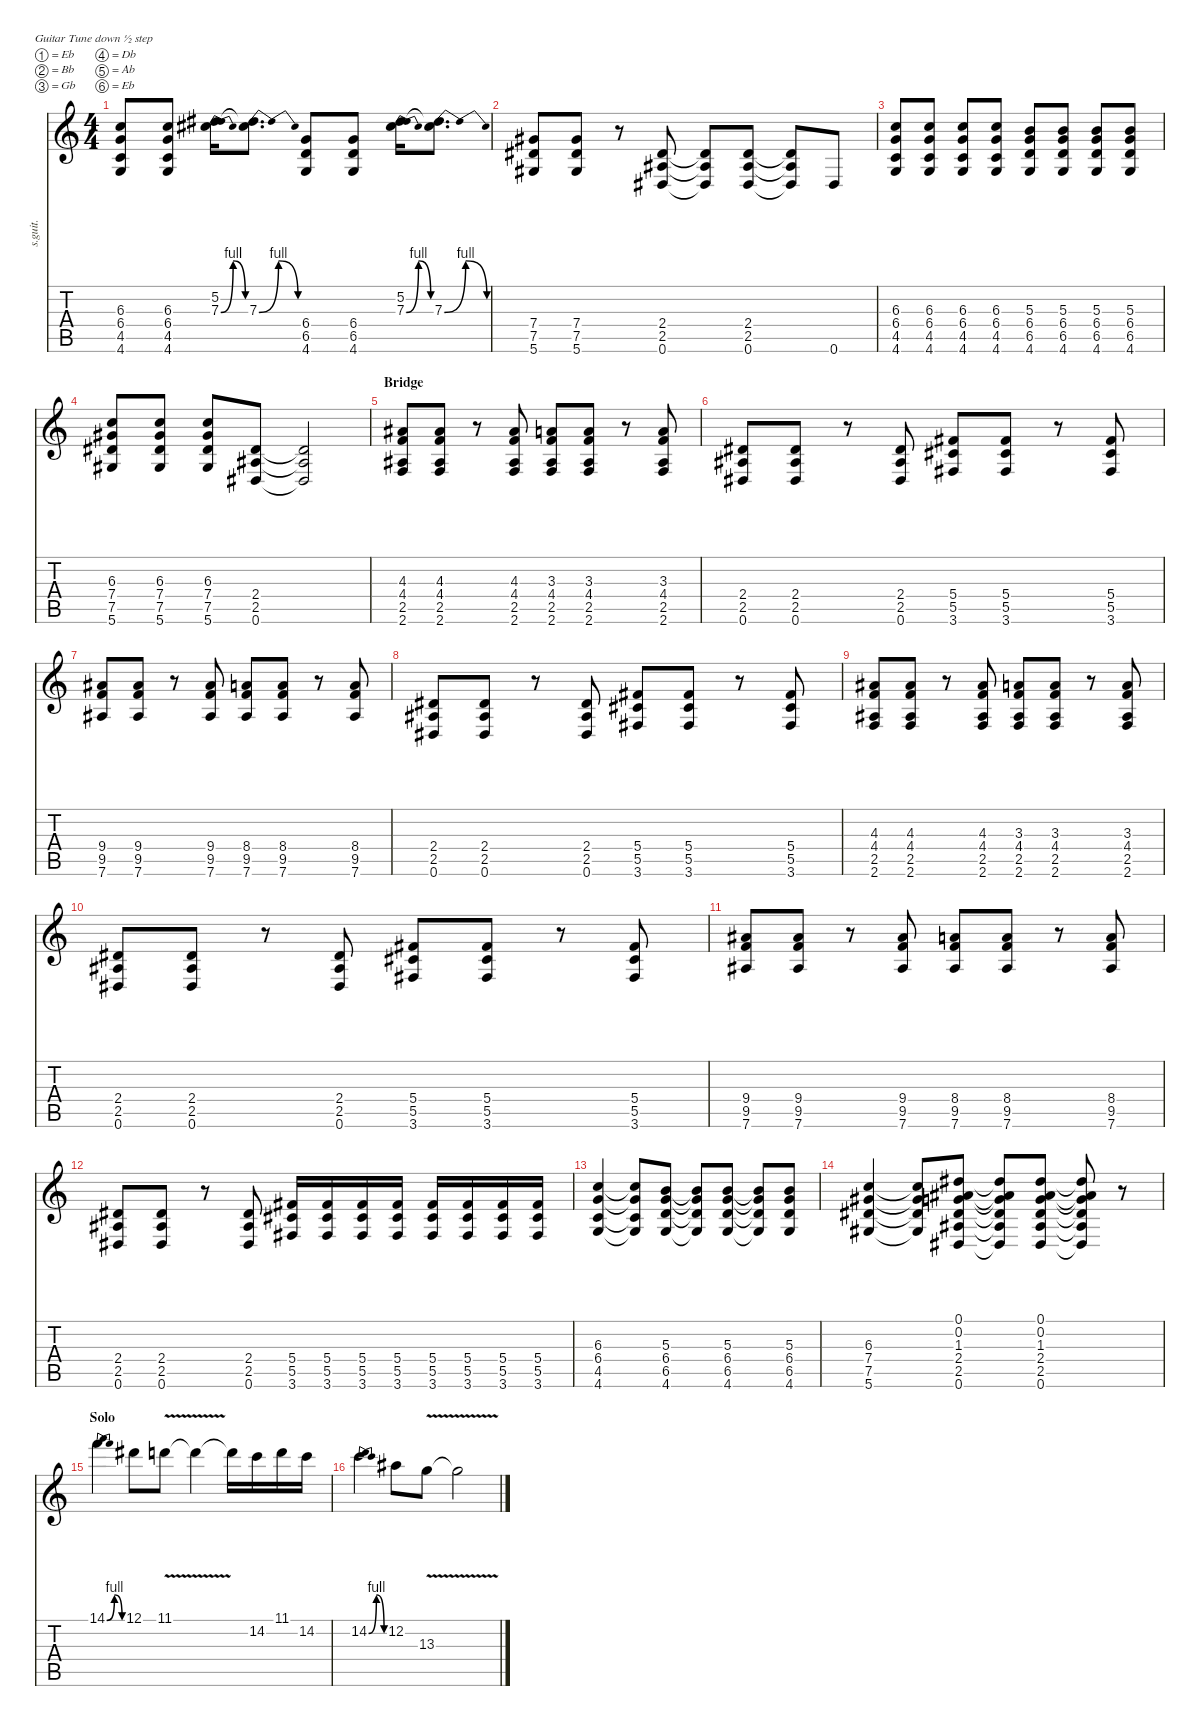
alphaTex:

\defaultSystemsLayout 4
\hideDynamics
\bracketExtendMode nobrackets
\track ("Lead Guitar (Rivers Cuomo)" "s.guit.") {instrument distortionguitar}
\staff {score tabs}
\tuning (Eb4 Bb3 Gb3 Db3 Ab2 Eb2)
\ts (4 4)
\tempo (76 hide)
\clef g2
\ks c
(6.3 6.4 4.5 4.6).8{lyrics (0 "") lyrics (1 "") lyrics (2 "") lyrics (3 "") lyrics (4 "") lyrics (5 "") lyrics (6 "") lyrics (7 "") lyrics (8 "") lyrics (9 "") dy f} (6.3 6.4 4.5 4.6).8{lyrics (0 "") lyrics (1 "") lyrics (2 "") lyrics (3 "") lyrics (4 "") lyrics (5 "") lyrics (6 "") lyrics (7 "") lyrics (8 "") lyrics (9 "")} (5.2{acc #} 7.3{be (bendrelease 0 0 30 4 30 4 60 0) acc #}).16{lyrics (0 "") lyrics (1 "") lyrics (2 "") lyrics (3 "") lyrics (4 "") lyrics (5 "") lyrics (6 "") lyrics (7 "") lyrics (8 "") lyrics (9 "")} (5.2{t acc #} 7.3{be (bendrelease 0 0 30 4 30 4 60 0) acc #}).8{d lyrics (0 "") lyrics (1 "") lyrics (2 "") lyrics (3 "") lyrics (4 "") lyrics (5 "") lyrics (6 "") lyrics (7 "") lyrics (8 "") lyrics (9 "")} (6.4 6.5 4.6).8{lyrics (0 "") lyrics (1 "") lyrics (2 "") lyrics (3 "") lyrics (4 "") lyrics (5 "") lyrics (6 "") lyrics (7 "") lyrics (8 "") lyrics (9 "")} (6.4 6.5 4.6).8{lyrics (0 "") lyrics (1 "") lyrics (2 "") lyrics (3 "") lyrics (4 "") lyrics (5 "") lyrics (6 "") lyrics (7 "") lyrics (8 "") lyrics (9 "")} (5.2{acc #} 7.3{be (bendrelease 0 0 30 4 30 4 60 0) acc #}).16{lyrics (0 "") lyrics (1 "") lyrics (2 "") lyrics (3 "") lyrics (4 "") lyrics (5 "") lyrics (6 "") lyrics (7 "") lyrics (8 "") lyrics (9 "")} (5.2{t acc #} 7.3{be (bendrelease 0 0 30 4 30 4 60 0) acc #}).8{d lyrics (0 "") lyrics (1 "") lyrics (2 "") lyrics (3 "") lyrics (4 "") lyrics (5 "") lyrics (6 "") lyrics (7 "") lyrics (8 "") lyrics (9 "")} |
(7.4{acc #} 7.5{acc #} 5.6{acc #}).8{lyrics (0 "") lyrics (1 "") lyrics (2 "") lyrics (3 "") lyrics (4 "") lyrics (5 "") lyrics (6 "") lyrics (7 "") lyrics (8 "") lyrics (9 "")} (7.4{acc #} 7.5{acc #} 5.6{acc #}).8{lyrics (0 "") lyrics (1 "") lyrics (2 "") lyrics (3 "") lyrics (4 "") lyrics (5 "") lyrics (6 "") lyrics (7 "") lyrics (8 "") lyrics (9 "")} r.8 (2.4{acc #} 2.5{acc #} 0.6{acc #}).8{lyrics (0 "") lyrics (1 "") lyrics (2 "") lyrics (3 "") lyrics (4 "") lyrics (5 "") lyrics (6 "") lyrics (7 "") lyrics (8 "") lyrics (9 "")} (2.4{t acc #} 2.5{t acc #} 0.6{t acc #}).8{lyrics (0 "") lyrics (1 "") lyrics (2 "") lyrics (3 "") lyrics (4 "") lyrics (5 "") lyrics (6 "") lyrics (7 "") lyrics (8 "") lyrics (9 "")} (2.4{acc #} 2.5{acc #} 0.6{acc #}).8{lyrics (0 "") lyrics (1 "") lyrics (2 "") lyrics (3 "") lyrics (4 "") lyrics (5 "") lyrics (6 "") lyrics (7 "") lyrics (8 "") lyrics (9 "")} (2.4{t acc #} 2.5{t acc #} 0.6{t acc #}).8{lyrics (0 "") lyrics (1 "") lyrics (2 "") lyrics (3 "") lyrics (4 "") lyrics (5 "") lyrics (6 "") lyrics (7 "") lyrics (8 "") lyrics (9 "")} 0.6{acc #}.8{lyrics (0 "") lyrics (1 "") lyrics (2 "") lyrics (3 "") lyrics (4 "") lyrics (5 "") lyrics (6 "") lyrics (7 "") lyrics (8 "") lyrics (9 "")} |
(6.3 6.4 4.5 4.6).8{lyrics (0 "") lyrics (1 "") lyrics (2 "") lyrics (3 "") lyrics (4 "") lyrics (5 "") lyrics (6 "") lyrics (7 "") lyrics (8 "") lyrics (9 "")} (6.3 6.4 4.5 4.6).8{lyrics (0 "") lyrics (1 "") lyrics (2 "") lyrics (3 "") lyrics (4 "") lyrics (5 "") lyrics (6 "") lyrics (7 "") lyrics (8 "") lyrics (9 "")} (6.3 6.4 4.5 4.6).8{lyrics (0 "") lyrics (1 "") lyrics (2 "") lyrics (3 "") lyrics (4 "") lyrics (5 "") lyrics (6 "") lyrics (7 "") lyrics (8 "") lyrics (9 "")} (6.3 6.4 4.5 4.6).8{lyrics (0 "") lyrics (1 "") lyrics (2 "") lyrics (3 "") lyrics (4 "") lyrics (5 "") lyrics (6 "") lyrics (7 "") lyrics (8 "") lyrics (9 "")} (5.3 6.4 6.5 4.6).8{lyrics (0 "") lyrics (1 "") lyrics (2 "") lyrics (3 "") lyrics (4 "") lyrics (5 "") lyrics (6 "") lyrics (7 "") lyrics (8 "") lyrics (9 "")} (5.3 6.4 6.5 4.6).8{lyrics (0 "") lyrics (1 "") lyrics (2 "") lyrics (3 "") lyrics (4 "") lyrics (5 "") lyrics (6 "") lyrics (7 "") lyrics (8 "") lyrics (9 "")} (5.3 6.4 6.5 4.6).8{lyrics (0 "") lyrics (1 "") lyrics (2 "") lyrics (3 "") lyrics (4 "") lyrics (5 "") lyrics (6 "") lyrics (7 "") lyrics (8 "") lyrics (9 "")} (5.3 6.4 6.5 4.6).8{lyrics (0 "") lyrics (1 "") lyrics (2 "") lyrics (3 "") lyrics (4 "") lyrics (5 "") lyrics (6 "") lyrics (7 "") lyrics (8 "") lyrics (9 "")} |
(6.3 7.4{acc #} 7.5{acc #} 5.6{acc #}).8{lyrics (0 "") lyrics (1 "") lyrics (2 "") lyrics (3 "") lyrics (4 "") lyrics (5 "") lyrics (6 "") lyrics (7 "") lyrics (8 "") lyrics (9 "")} (6.3 7.4{acc #} 7.5{acc #} 5.6{acc #}).8{lyrics (0 "") lyrics (1 "") lyrics (2 "") lyrics (3 "") lyrics (4 "") lyrics (5 "") lyrics (6 "") lyrics (7 "") lyrics (8 "") lyrics (9 "")} (6.3 7.4{acc #} 7.5{acc #} 5.6{acc #}).8{lyrics (0 "") lyrics (1 "") lyrics (2 "") lyrics (3 "") lyrics (4 "") lyrics (5 "") lyrics (6 "") lyrics (7 "") lyrics (8 "") lyrics (9 "")} (2.4{acc #} 2.5{acc #} 0.6{acc #}).8{lyrics (0 "") lyrics (1 "") lyrics (2 "") lyrics (3 "") lyrics (4 "") lyrics (5 "") lyrics (6 "") lyrics (7 "") lyrics (8 "") lyrics (9 "")} (2.4{t acc #} 2.5{t acc #} 0.6{t acc #}).2{lyrics (0 "") lyrics (1 "") lyrics (2 "") lyrics (3 "") lyrics (4 "") lyrics (5 "") lyrics (6 "") lyrics (7 "") lyrics (8 "") lyrics (9 "")} |
\section ("" "Bridge")
(4.3{acc #} 4.4 2.5{acc #} 2.6).8{lyrics (0 "") lyrics (1 "") lyrics (2 "") lyrics (3 "") lyrics (4 "") lyrics (5 "") lyrics (6 "") lyrics (7 "") lyrics (8 "") lyrics (9 "")} (4.3{acc #} 4.4 2.5{acc #} 2.6).8{lyrics (0 "") lyrics (1 "") lyrics (2 "") lyrics (3 "") lyrics (4 "") lyrics (5 "") lyrics (6 "") lyrics (7 "") lyrics (8 "") lyrics (9 "")} r.8 (4.3{acc #} 4.4 2.5{acc #} 2.6).8{lyrics (0 "") lyrics (1 "") lyrics (2 "") lyrics (3 "") lyrics (4 "") lyrics (5 "") lyrics (6 "") lyrics (7 "") lyrics (8 "") lyrics (9 "")} (3.3 4.4 2.5{acc #} 2.6).8{lyrics (0 "") lyrics (1 "") lyrics (2 "") lyrics (3 "") lyrics (4 "") lyrics (5 "") lyrics (6 "") lyrics (7 "") lyrics (8 "") lyrics (9 "")} (3.3 4.4 2.5{acc #} 2.6).8{lyrics (0 "") lyrics (1 "") lyrics (2 "") lyrics (3 "") lyrics (4 "") lyrics (5 "") lyrics (6 "") lyrics (7 "") lyrics (8 "") lyrics (9 "")} r.8 (3.3 4.4 2.5{acc #} 2.6).8{lyrics (0 "") lyrics (1 "") lyrics (2 "") lyrics (3 "") lyrics (4 "") lyrics (5 "") lyrics (6 "") lyrics (7 "") lyrics (8 "") lyrics (9 "")} |
(2.4{acc #} 2.5{acc #} 0.6{acc #}).8{lyrics (0 "") lyrics (1 "") lyrics (2 "") lyrics (3 "") lyrics (4 "") lyrics (5 "") lyrics (6 "") lyrics (7 "") lyrics (8 "") lyrics (9 "")} (2.4{acc #} 2.5{acc #} 0.6{acc #}).8{lyrics (0 "") lyrics (1 "") lyrics (2 "") lyrics (3 "") lyrics (4 "") lyrics (5 "") lyrics (6 "") lyrics (7 "") lyrics (8 "") lyrics (9 "")} r.8 (2.4{acc #} 2.5{acc #} 0.6{acc #}).8{lyrics (0 "") lyrics (1 "") lyrics (2 "") lyrics (3 "") lyrics (4 "") lyrics (5 "") lyrics (6 "") lyrics (7 "") lyrics (8 "") lyrics (9 "")} (5.4{acc #} 5.5{acc #} 3.6{acc #}).8{lyrics (0 "") lyrics (1 "") lyrics (2 "") lyrics (3 "") lyrics (4 "") lyrics (5 "") lyrics (6 "") lyrics (7 "") lyrics (8 "") lyrics (9 "")} (5.4{acc #} 5.5{acc #} 3.6{acc #}).8{lyrics (0 "") lyrics (1 "") lyrics (2 "") lyrics (3 "") lyrics (4 "") lyrics (5 "") lyrics (6 "") lyrics (7 "") lyrics (8 "") lyrics (9 "")} r.8 (5.4{acc #} 5.5{acc #} 3.6{acc #}).8{lyrics (0 "") lyrics (1 "") lyrics (2 "") lyrics (3 "") lyrics (4 "") lyrics (5 "") lyrics (6 "") lyrics (7 "") lyrics (8 "") lyrics (9 "")} |
(9.4{acc #} 9.5 7.6{acc #}).8{lyrics (0 "") lyrics (1 "") lyrics (2 "") lyrics (3 "") lyrics (4 "") lyrics (5 "") lyrics (6 "") lyrics (7 "") lyrics (8 "") lyrics (9 "")} (9.4{acc #} 9.5 7.6{acc #}).8{lyrics (0 "") lyrics (1 "") lyrics (2 "") lyrics (3 "") lyrics (4 "") lyrics (5 "") lyrics (6 "") lyrics (7 "") lyrics (8 "") lyrics (9 "")} r.8 (9.4{acc #} 9.5 7.6{acc #}).8{lyrics (0 "") lyrics (1 "") lyrics (2 "") lyrics (3 "") lyrics (4 "") lyrics (5 "") lyrics (6 "") lyrics (7 "") lyrics (8 "") lyrics (9 "")} (8.4 9.5 7.6{acc #}).8{lyrics (0 "") lyrics (1 "") lyrics (2 "") lyrics (3 "") lyrics (4 "") lyrics (5 "") lyrics (6 "") lyrics (7 "") lyrics (8 "") lyrics (9 "")} (8.4 9.5 7.6{acc #}).8{lyrics (0 "") lyrics (1 "") lyrics (2 "") lyrics (3 "") lyrics (4 "") lyrics (5 "") lyrics (6 "") lyrics (7 "") lyrics (8 "") lyrics (9 "")} r.8 (8.4 9.5 7.6{acc #}).8{lyrics (0 "") lyrics (1 "") lyrics (2 "") lyrics (3 "") lyrics (4 "") lyrics (5 "") lyrics (6 "") lyrics (7 "") lyrics (8 "") lyrics (9 "")} |
(2.4{acc #} 2.5{acc #} 0.6{acc #}).8{lyrics (0 "") lyrics (1 "") lyrics (2 "") lyrics (3 "") lyrics (4 "") lyrics (5 "") lyrics (6 "") lyrics (7 "") lyrics (8 "") lyrics (9 "")} (2.4{acc #} 2.5{acc #} 0.6{acc #}).8{lyrics (0 "") lyrics (1 "") lyrics (2 "") lyrics (3 "") lyrics (4 "") lyrics (5 "") lyrics (6 "") lyrics (7 "") lyrics (8 "") lyrics (9 "")} r.8 (2.4{acc #} 2.5{acc #} 0.6{acc #}).8{lyrics (0 "") lyrics (1 "") lyrics (2 "") lyrics (3 "") lyrics (4 "") lyrics (5 "") lyrics (6 "") lyrics (7 "") lyrics (8 "") lyrics (9 "")} (5.4{acc #} 5.5{acc #} 3.6{acc #}).8{lyrics (0 "") lyrics (1 "") lyrics (2 "") lyrics (3 "") lyrics (4 "") lyrics (5 "") lyrics (6 "") lyrics (7 "") lyrics (8 "") lyrics (9 "")} (5.4{acc #} 5.5{acc #} 3.6{acc #}).8{lyrics (0 "") lyrics (1 "") lyrics (2 "") lyrics (3 "") lyrics (4 "") lyrics (5 "") lyrics (6 "") lyrics (7 "") lyrics (8 "") lyrics (9 "")} r.8 (5.4{acc #} 5.5{acc #} 3.6{acc #}).8{lyrics (0 "") lyrics (1 "") lyrics (2 "") lyrics (3 "") lyrics (4 "") lyrics (5 "") lyrics (6 "") lyrics (7 "") lyrics (8 "") lyrics (9 "")} |
(4.3{acc #} 4.4 2.5{acc #} 2.6).8{lyrics (0 "") lyrics (1 "") lyrics (2 "") lyrics (3 "") lyrics (4 "") lyrics (5 "") lyrics (6 "") lyrics (7 "") lyrics (8 "") lyrics (9 "")} (4.3{acc #} 4.4 2.5{acc #} 2.6).8{lyrics (0 "") lyrics (1 "") lyrics (2 "") lyrics (3 "") lyrics (4 "") lyrics (5 "") lyrics (6 "") lyrics (7 "") lyrics (8 "") lyrics (9 "")} r.8 (4.3{acc #} 4.4 2.5{acc #} 2.6).8{lyrics (0 "") lyrics (1 "") lyrics (2 "") lyrics (3 "") lyrics (4 "") lyrics (5 "") lyrics (6 "") lyrics (7 "") lyrics (8 "") lyrics (9 "")} (3.3 4.4 2.5{acc #} 2.6).8{lyrics (0 "") lyrics (1 "") lyrics (2 "") lyrics (3 "") lyrics (4 "") lyrics (5 "") lyrics (6 "") lyrics (7 "") lyrics (8 "") lyrics (9 "")} (3.3 4.4 2.5{acc #} 2.6).8{lyrics (0 "") lyrics (1 "") lyrics (2 "") lyrics (3 "") lyrics (4 "") lyrics (5 "") lyrics (6 "") lyrics (7 "") lyrics (8 "") lyrics (9 "")} r.8 (3.3 4.4 2.5{acc #} 2.6).8{lyrics (0 "") lyrics (1 "") lyrics (2 "") lyrics (3 "") lyrics (4 "") lyrics (5 "") lyrics (6 "") lyrics (7 "") lyrics (8 "") lyrics (9 "")} |
(2.4{acc #} 2.5{acc #} 0.6{acc #}).8{lyrics (0 "") lyrics (1 "") lyrics (2 "") lyrics (3 "") lyrics (4 "") lyrics (5 "") lyrics (6 "") lyrics (7 "") lyrics (8 "") lyrics (9 "")} (2.4{acc #} 2.5{acc #} 0.6{acc #}).8{lyrics (0 "") lyrics (1 "") lyrics (2 "") lyrics (3 "") lyrics (4 "") lyrics (5 "") lyrics (6 "") lyrics (7 "") lyrics (8 "") lyrics (9 "")} r.8 (2.4{acc #} 2.5{acc #} 0.6{acc #}).8{lyrics (0 "") lyrics (1 "") lyrics (2 "") lyrics (3 "") lyrics (4 "") lyrics (5 "") lyrics (6 "") lyrics (7 "") lyrics (8 "") lyrics (9 "")} (5.4{acc #} 5.5{acc #} 3.6{acc #}).8{lyrics (0 "") lyrics (1 "") lyrics (2 "") lyrics (3 "") lyrics (4 "") lyrics (5 "") lyrics (6 "") lyrics (7 "") lyrics (8 "") lyrics (9 "")} (5.4{acc #} 5.5{acc #} 3.6{acc #}).8{lyrics (0 "") lyrics (1 "") lyrics (2 "") lyrics (3 "") lyrics (4 "") lyrics (5 "") lyrics (6 "") lyrics (7 "") lyrics (8 "") lyrics (9 "")} r.8 (5.4{acc #} 5.5{acc #} 3.6{acc #}).8{lyrics (0 "") lyrics (1 "") lyrics (2 "") lyrics (3 "") lyrics (4 "") lyrics (5 "") lyrics (6 "") lyrics (7 "") lyrics (8 "") lyrics (9 "")} |
(9.4{acc #} 9.5 7.6{acc #}).8{lyrics (0 "") lyrics (1 "") lyrics (2 "") lyrics (3 "") lyrics (4 "") lyrics (5 "") lyrics (6 "") lyrics (7 "") lyrics (8 "") lyrics (9 "")} (9.4{acc #} 9.5 7.6{acc #}).8{lyrics (0 "") lyrics (1 "") lyrics (2 "") lyrics (3 "") lyrics (4 "") lyrics (5 "") lyrics (6 "") lyrics (7 "") lyrics (8 "") lyrics (9 "")} r.8 (9.4{acc #} 9.5 7.6{acc #}).8{lyrics (0 "") lyrics (1 "") lyrics (2 "") lyrics (3 "") lyrics (4 "") lyrics (5 "") lyrics (6 "") lyrics (7 "") lyrics (8 "") lyrics (9 "")} (8.4 9.5 7.6{acc #}).8{lyrics (0 "") lyrics (1 "") lyrics (2 "") lyrics (3 "") lyrics (4 "") lyrics (5 "") lyrics (6 "") lyrics (7 "") lyrics (8 "") lyrics (9 "")} (8.4 9.5 7.6{acc #}).8{lyrics (0 "") lyrics (1 "") lyrics (2 "") lyrics (3 "") lyrics (4 "") lyrics (5 "") lyrics (6 "") lyrics (7 "") lyrics (8 "") lyrics (9 "")} r.8 (8.4 9.5 7.6{acc #}).8{lyrics (0 "") lyrics (1 "") lyrics (2 "") lyrics (3 "") lyrics (4 "") lyrics (5 "") lyrics (6 "") lyrics (7 "") lyrics (8 "") lyrics (9 "")} |
(2.4{acc #} 2.5{acc #} 0.6{acc #}).8{lyrics (0 "") lyrics (1 "") lyrics (2 "") lyrics (3 "") lyrics (4 "") lyrics (5 "") lyrics (6 "") lyrics (7 "") lyrics (8 "") lyrics (9 "")} (2.4{acc #} 2.5{acc #} 0.6{acc #}).8{lyrics (0 "") lyrics (1 "") lyrics (2 "") lyrics (3 "") lyrics (4 "") lyrics (5 "") lyrics (6 "") lyrics (7 "") lyrics (8 "") lyrics (9 "")} r.8 (2.4{acc #} 2.5{acc #} 0.6{acc #}).8{lyrics (0 "") lyrics (1 "") lyrics (2 "") lyrics (3 "") lyrics (4 "") lyrics (5 "") lyrics (6 "") lyrics (7 "") lyrics (8 "") lyrics (9 "")} (5.4{acc #} 5.5{acc #} 3.6{acc #}).16{lyrics (0 "") lyrics (1 "") lyrics (2 "") lyrics (3 "") lyrics (4 "") lyrics (5 "") lyrics (6 "") lyrics (7 "") lyrics (8 "") lyrics (9 "")} (5.4{acc #} 5.5{acc #} 3.6{acc #}).16{lyrics (0 "") lyrics (1 "") lyrics (2 "") lyrics (3 "") lyrics (4 "") lyrics (5 "") lyrics (6 "") lyrics (7 "") lyrics (8 "") lyrics (9 "")} (5.4{acc #} 5.5{acc #} 3.6{acc #}).16{lyrics (0 "") lyrics (1 "") lyrics (2 "") lyrics (3 "") lyrics (4 "") lyrics (5 "") lyrics (6 "") lyrics (7 "") lyrics (8 "") lyrics (9 "")} (5.4{acc #} 5.5{acc #} 3.6{acc #}).16{lyrics (0 "") lyrics (1 "") lyrics (2 "") lyrics (3 "") lyrics (4 "") lyrics (5 "") lyrics (6 "") lyrics (7 "") lyrics (8 "") lyrics (9 "")} (5.4{acc #} 5.5{acc #} 3.6{acc #}).16{lyrics (0 "") lyrics (1 "") lyrics (2 "") lyrics (3 "") lyrics (4 "") lyrics (5 "") lyrics (6 "") lyrics (7 "") lyrics (8 "") lyrics (9 "")} (5.4{acc #} 5.5{acc #} 3.6{acc #}).16{lyrics (0 "") lyrics (1 "") lyrics (2 "") lyrics (3 "") lyrics (4 "") lyrics (5 "") lyrics (6 "") lyrics (7 "") lyrics (8 "") lyrics (9 "")} (5.4{acc #} 5.5{acc #} 3.6{acc #}).16{lyrics (0 "") lyrics (1 "") lyrics (2 "") lyrics (3 "") lyrics (4 "") lyrics (5 "") lyrics (6 "") lyrics (7 "") lyrics (8 "") lyrics (9 "")} (5.4{acc #} 5.5{acc #} 3.6{acc #}).16{lyrics (0 "") lyrics (1 "") lyrics (2 "") lyrics (3 "") lyrics (4 "") lyrics (5 "") lyrics (6 "") lyrics (7 "") lyrics (8 "") lyrics (9 "")} |
(6.3 6.4 4.5 4.6).4{lyrics (0 "") lyrics (1 "") lyrics (2 "") lyrics (3 "") lyrics (4 "") lyrics (5 "") lyrics (6 "") lyrics (7 "") lyrics (8 "") lyrics (9 "")} (6.3{t} 6.4{t} 4.5{t} 4.6{t}).8{lyrics (0 "") lyrics (1 "") lyrics (2 "") lyrics (3 "") lyrics (4 "") lyrics (5 "") lyrics (6 "") lyrics (7 "") lyrics (8 "") lyrics (9 "")} (5.3 6.4 6.5 4.6).8{lyrics (0 "") lyrics (1 "") lyrics (2 "") lyrics (3 "") lyrics (4 "") lyrics (5 "") lyrics (6 "") lyrics (7 "") lyrics (8 "") lyrics (9 "")} (5.3{t} 6.4{t} 6.5{t} 4.6{t}).8{lyrics (0 "") lyrics (1 "") lyrics (2 "") lyrics (3 "") lyrics (4 "") lyrics (5 "") lyrics (6 "") lyrics (7 "") lyrics (8 "") lyrics (9 "")} (5.3 6.4 6.5 4.6).8{lyrics (0 "") lyrics (1 "") lyrics (2 "") lyrics (3 "") lyrics (4 "") lyrics (5 "") lyrics (6 "") lyrics (7 "") lyrics (8 "") lyrics (9 "")} (5.3{t} 6.4{t} 6.5{t} 4.6{t}).8{lyrics (0 "") lyrics (1 "") lyrics (2 "") lyrics (3 "") lyrics (4 "") lyrics (5 "") lyrics (6 "") lyrics (7 "") lyrics (8 "") lyrics (9 "")} (5.3 6.4 6.5 4.6).8{lyrics (0 "") lyrics (1 "") lyrics (2 "") lyrics (3 "") lyrics (4 "") lyrics (5 "") lyrics (6 "") lyrics (7 "") lyrics (8 "") lyrics (9 "")} |
(6.3 7.4{acc #} 7.5{acc #} 5.6{acc #}).4{lyrics (0 "") lyrics (1 "") lyrics (2 "") lyrics (3 "") lyrics (4 "") lyrics (5 "") lyrics (6 "") lyrics (7 "") lyrics (8 "") lyrics (9 "")} (6.3{t} 7.4{t acc #} 7.5{t acc #} 5.6{t acc #}).8{lyrics (0 "") lyrics (1 "") lyrics (2 "") lyrics (3 "") lyrics (4 "") lyrics (5 "") lyrics (6 "") lyrics (7 "") lyrics (8 "") lyrics (9 "")} (0.1{acc #} 0.2{acc #} 1.3 2.4{acc #} 2.5{acc #} 0.6{acc #}).8{lyrics (0 "") lyrics (1 "") lyrics (2 "") lyrics (3 "") lyrics (4 "") lyrics (5 "") lyrics (6 "") lyrics (7 "") lyrics (8 "") lyrics (9 "")} (0.1{t acc #} 0.2{t acc #} 1.3{t} 2.4{t acc #} 2.5{t acc #} 0.6{t acc #}).8{lyrics (0 "") lyrics (1 "") lyrics (2 "") lyrics (3 "") lyrics (4 "") lyrics (5 "") lyrics (6 "") lyrics (7 "") lyrics (8 "") lyrics (9 "")} (0.1{acc #} 0.2{acc #} 1.3 2.4{acc #} 2.5{acc #} 0.6{acc #}).8{lyrics (0 "") lyrics (1 "") lyrics (2 "") lyrics (3 "") lyrics (4 "") lyrics (5 "") lyrics (6 "") lyrics (7 "") lyrics (8 "") lyrics (9 "")} (0.1{t acc #} 0.2{t acc #} 1.3{t} 2.4{t acc #} 2.5{t acc #} 0.6{t acc #}).8{lyrics (0 "") lyrics (1 "") lyrics (2 "") lyrics (3 "") lyrics (4 "") lyrics (5 "") lyrics (6 "") lyrics (7 "") lyrics (8 "") lyrics (9 "")} r.8 |
\section ("" "Solo")
14.1{be (bendrelease 0 0 30 4 30 4 60 0)}.4{lyrics (0 "") lyrics (1 "") lyrics (2 "") lyrics (3 "") lyrics (4 "") lyrics (5 "") lyrics (6 "") lyrics (7 "") lyrics (8 "") lyrics (9 "")} 12.1{acc #}.8{lyrics (0 "") lyrics (1 "") lyrics (2 "") lyrics (3 "") lyrics (4 "") lyrics (5 "") lyrics (6 "") lyrics (7 "") lyrics (8 "") lyrics (9 "")} 11.1{v}.8{lyrics (0 "") lyrics (1 "") lyrics (2 "") lyrics (3 "") lyrics (4 "") lyrics (5 "") lyrics (6 "") lyrics (7 "") lyrics (8 "") lyrics (9 "")} 11.1{t}.4{lyrics (0 "") lyrics (1 "") lyrics (2 "") lyrics (3 "") lyrics (4 "") lyrics (5 "") lyrics (6 "") lyrics (7 "") lyrics (8 "") lyrics (9 "")} 11.1{t}.16{lyrics (0 "") lyrics (1 "") lyrics (2 "") lyrics (3 "") lyrics (4 "") lyrics (5 "") lyrics (6 "") lyrics (7 "") lyrics (8 "") lyrics (9 "")} 14.2.16{lyrics (0 "") lyrics (1 "") lyrics (2 "") lyrics (3 "") lyrics (4 "") lyrics (5 "") lyrics (6 "") lyrics (7 "") lyrics (8 "") lyrics (9 "")} 11.1.16{lyrics (0 "") lyrics (1 "") lyrics (2 "") lyrics (3 "") lyrics (4 "") lyrics (5 "") lyrics (6 "") lyrics (7 "") lyrics (8 "") lyrics (9 "")} 14.2.16{lyrics (0 "") lyrics (1 "") lyrics (2 "") lyrics (3 "") lyrics (4 "") lyrics (5 "") lyrics (6 "") lyrics (7 "") lyrics (8 "") lyrics (9 "")} |
14.2{be (bendrelease 0 0 30 4 30 4 60 0)}.4{lyrics (0 "") lyrics (1 "") lyrics (2 "") lyrics (3 "") lyrics (4 "") lyrics (5 "") lyrics (6 "") lyrics (7 "") lyrics (8 "") lyrics (9 "")} 12.2{acc #}.8{lyrics (0 "") lyrics (1 "") lyrics (2 "") lyrics (3 "") lyrics (4 "") lyrics (5 "") lyrics (6 "") lyrics (7 "") lyrics (8 "") lyrics (9 "")} 13.3{v}.8{lyrics (0 "") lyrics (1 "") lyrics (2 "") lyrics (3 "") lyrics (4 "") lyrics (5 "") lyrics (6 "") lyrics (7 "") lyrics (8 "") lyrics (9 "")} 13.3{t}.2{lyrics (0 "") lyrics (1 "") lyrics (2 "") lyrics (3 "") lyrics (4 "") lyrics (5 "") lyrics (6 "") lyrics (7 "") lyrics (8 "") lyrics (9 "")}
